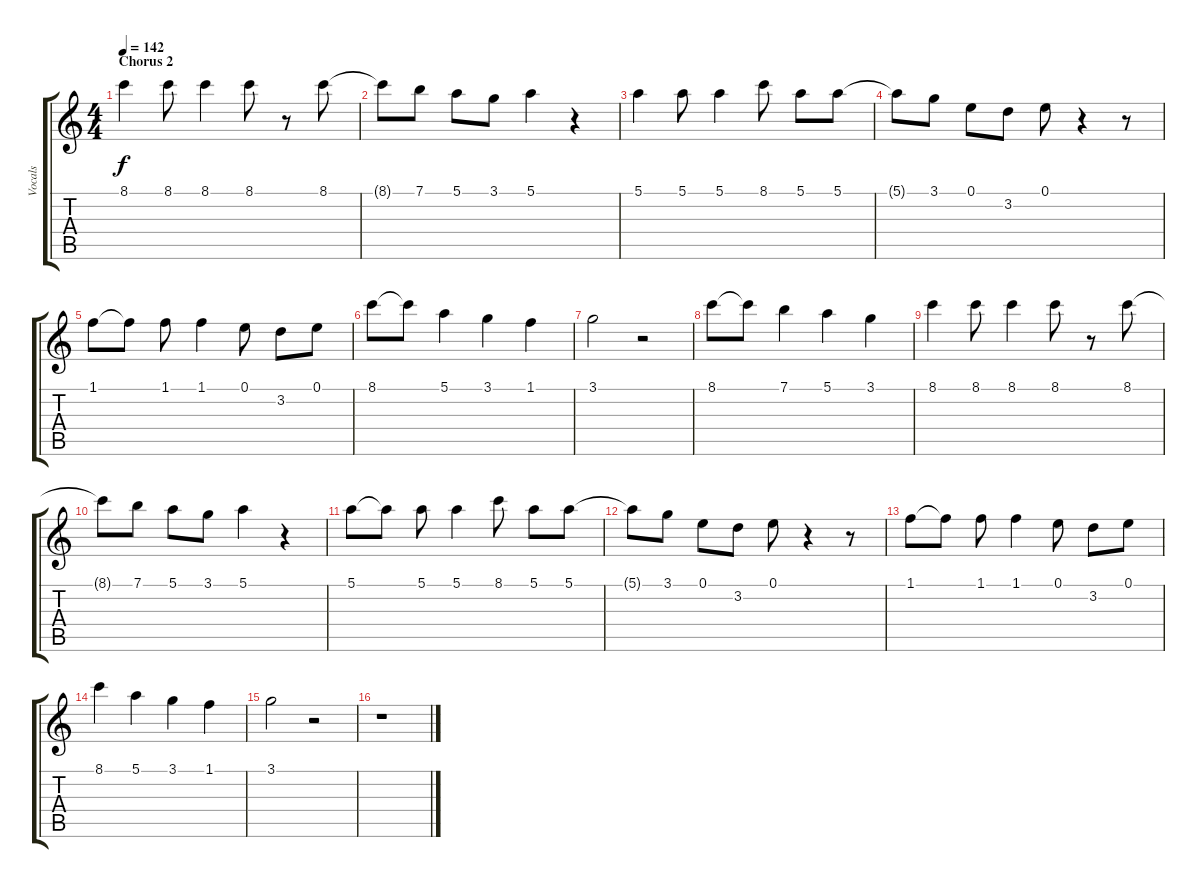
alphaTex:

\track ("Vocals" "Vocals") {instrument electricguitarmuted}
\staff {score tabs}
\tuning (E4 B3 G3 D3 A2 E2) {hide}
\ts (4 4)
\section ("" "Chorus 2")
\tempo 142
\clef g2
\ks c
8.1.4{dy f} 8.1.8 8.1.4 8.1.8 r.8 8.1.8 |
8.1{t}.8 7.1.8 5.1.8 3.1.8 5.1.4 r.4 |
5.1.4 5.1.8 5.1.4 8.1.8 5.1.8 5.1.8 |
5.1{t}.8 3.1.8 0.1.8 3.2.8 0.1.8 r.4 r.8 |
1.1.8 1.1{t}.8 1.1.8 1.1.4 0.1.8 3.2.8 0.1.8 |
8.1.8 8.1{t}.8 5.1.4 3.1.4 1.1.4 |
3.1.2 r.2 |
8.1.8 8.1{t}.8 7.1.4 5.1.4 3.1.4 |
8.1.4 8.1.8 8.1.4 8.1.8 r.8 8.1.8 |
8.1{t}.8 7.1.8 5.1.8 3.1.8 5.1.4 r.4 |
5.1.8 5.1{t}.8 5.1.8 5.1.4 8.1.8 5.1.8 5.1.8 |
5.1{t}.8 3.1.8 0.1.8 3.2.8 0.1.8 r.4 r.8 |
1.1.8 1.1{t}.8 1.1.8 1.1.4 0.1.8 3.2.8 0.1.8 |
8.1.4 5.1.4 3.1.4 1.1.4 |
3.1.2 r.2 |
r.1
